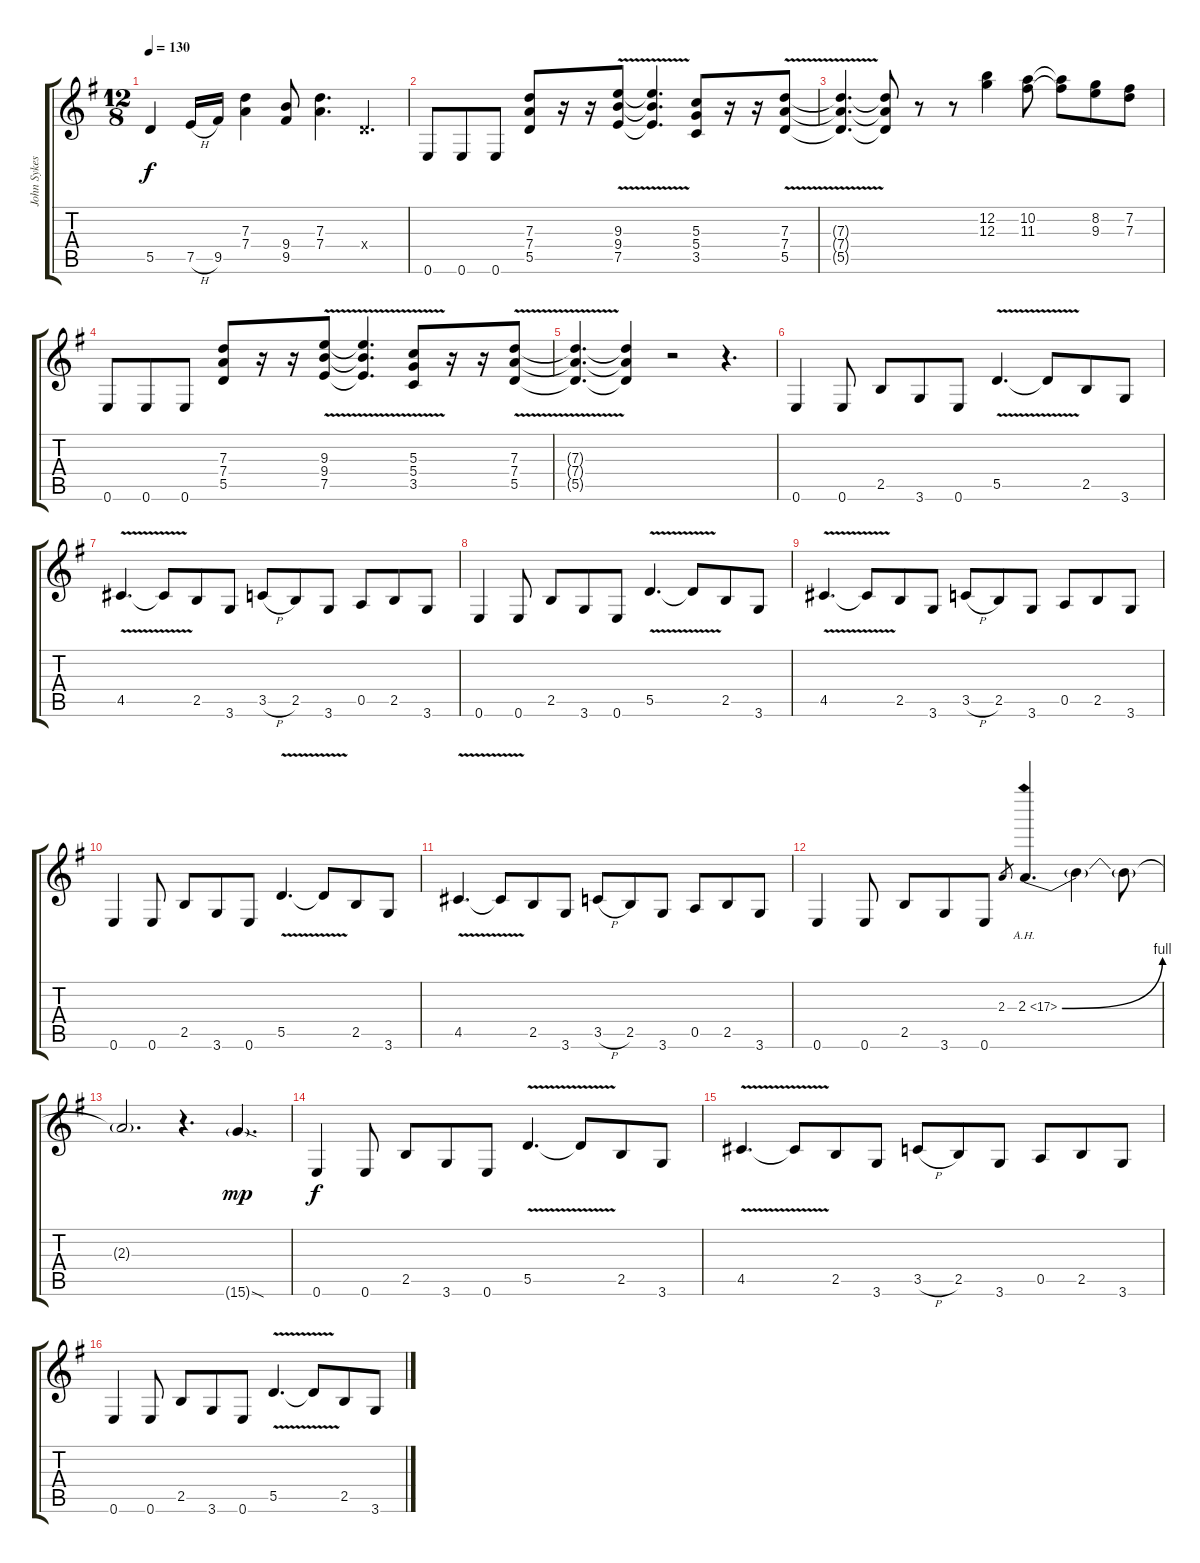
\track ("John Sykes" "John Sykes") {instrument distortionguitar}
\staff {score tabs}
\tuning (E4 B3 G3 D3 A2 E2) {hide}
\ts (12 8)
\tempo 130
\clef g2
\ks g
5.5.4{dy f} 7.5{h}.16 9.5.16 (7.3 7.4).4 (9.4 9.5).8 (7.3 7.4).4{d} 0.4{x}.4{d} |
0.6.8 0.6.8 0.6.8 (7.3 7.4 5.5).8 r.16 r.16 (9.3{v} 9.4{v} 7.5).8 (9.3{t} 9.4{t} 7.5{t}).4{d} (5.3 5.4 3.5).8 r.16 r.16 (7.3{v} 7.4{v} 5.5).8 |
(7.3{t} 7.4{t} 5.5{t}).4{d} (7.3{t} 7.4{t} 5.5{t}).8 r.8 r.8 (12.2 12.3).4 (10.2 11.3).8 (10.2{t} 11.3{t}).8 (8.2 9.3).8 (7.2 7.3).8 |
0.6.8 0.6.8 0.6.8 (7.3 7.4 5.5).8 r.16 r.16 (9.3{v} 9.4{v} 7.5).8 (9.3{t} 9.4{t} 7.5{t}).4{d} (5.3{v} 5.4{v} 3.5).8 r.16 r.16 (7.3{v} 7.4{v} 5.5).8 |
(7.3{t} 7.4{t} 5.5{t}).4{d} (7.3{t} 7.4{t} 5.5{t}).4 r.2 r.4{d} |
0.6.4 0.6.8 2.5.8 3.6.8 0.6.8 5.5{v}.4{d} 5.5{t}.8 2.5.8 3.6.8 |
4.5{v}.4{d} 4.5{t}.8 2.5.8 3.6.8 3.5{h}.8 2.5.8 3.6.8 0.5.8 2.5.8 3.6.8 |
0.6.4 0.6.8 2.5.8 3.6.8 0.6.8 5.5{v}.4{d} 5.5{t}.8 2.5.8 3.6.8 |
4.5{v}.4{d} 4.5{t}.8 2.5.8 3.6.8 3.5{h}.8 2.5.8 3.6.8 0.5.8 2.5.8 3.6.8 |
0.6.4 0.6.8 2.5.8 3.6.8 0.6.8 5.5{v}.4{d} 5.5{t}.8 2.5.8 3.6.8 |
4.5{v}.4{d} 4.5{t}.8 2.5.8 3.6.8 3.5{h}.8 2.5.8 3.6.8 0.5.8 2.5.8 3.6.8 |
0.6.4 0.6.8 2.5.8 3.6.8 0.6.8 2.3.8{gr} 2.3{be (bend 0 0 60 4) ah 15}.4{d} 2.3{t}.4 2.3{t}.8 |
2.3{t}.2{d} r.4{d} 15.6{sod g}.4{d dy mp} |
0.6.4{dy f} 0.6.8 2.5.8 3.6.8 0.6.8 5.5{v}.4{d} 5.5{t}.8 2.5.8 3.6.8 |
4.5{v}.4{d} 4.5{t}.8 2.5.8 3.6.8 3.5{h}.8 2.5.8 3.6.8 0.5.8 2.5.8 3.6.8 |
0.6.4 0.6.8 2.5.8 3.6.8 0.6.8 5.5{v}.4{d} 5.5{t}.8 2.5.8 3.6.8
